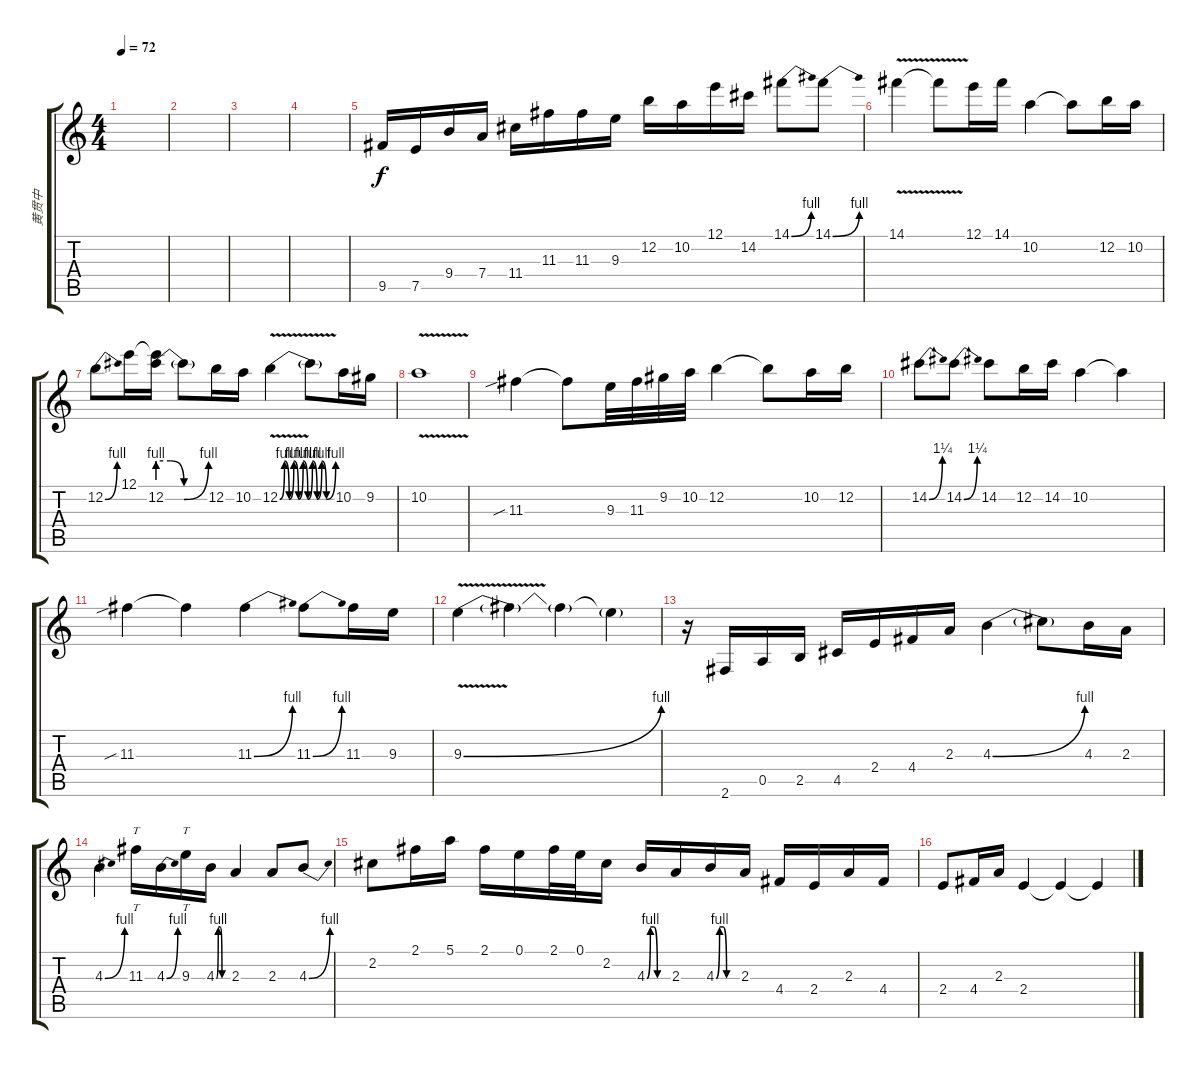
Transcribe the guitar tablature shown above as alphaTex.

\track ("黄贯中" "黄贯中") {instrument overdrivenguitar}
\staff {score tabs}
\tuning (E4 B3 G3 D3 A2 E2) {hide}
\ts (4 4)
\tempo 72
\clef g2
\ks c
|
|
|
|
9.5.16 7.5.16 9.4.16 7.4.16 11.4.16 11.3.16 11.3.16 9.3.16 12.2.16 10.2.16 12.1.16 14.2.16 14.1{be (bend 0 0 60 4)}.8 14.1{be (bend 0 0 60 4)}.8 |
14.1{v}.4 14.1{t}.8 12.1.16 14.1.16 10.2.4 10.2{t}.8 12.2.16 10.2.16 |
12.2{be (bend 0 0 60 4)}.8 12.1.16 (12.1{t} 12.2{be (custom 0 4 15 4 31 0 60 4)}).16 12.2{t}.8 12.2.16 10.2.16 12.2{be (custom 0 0 5 4 10 0 15 4 20 0 25 4 30 0 35 4 40 0 45 4 50 0 60 4) v}.4 12.2{t}.8 10.2.16 9.2.16 |
10.2{v}.1 |
11.3{sib}.4 11.3{t}.8 9.3.32 11.3.32 9.2.32 10.2.32 12.2.4 12.2{t}.8 10.2.16 12.2.16 |
14.2{be (bend 0 0 60 5)}.8 14.2{be (bend 0 0 60 5)}.8 14.2.8 12.2.16 14.2.16 10.2.4 10.2{t}.4 |
11.3{sib}.4 11.3{t}.4 11.3{be (bend 0 0 60 4)}.4 11.3{be (bend 0 0 60 4)}.8 11.3.16 9.3.16 |
9.3{be (bend 0 0 60 4) v}.4 9.3{t}.4 9.3{t}.4 9.3{t}.4 |
r.16 2.6.16 0.5.16 2.5.16 4.5.16 2.4.16 4.4.16 2.3.16 4.3{be (bend 0 0 60 4)}.4 4.3{t}.8 4.3.16 2.3.16 |
4.3{be (bend 0 0 60 4)}.4 11.3.16{tt} 4.3{be (bend 0 0 60 4)}.16 9.3.16{tt} 4.3{be (custom 0 0 10 4 20 4 30 0 60 0)}.16 2.3.4 2.3.8 4.3{be (bend 0 0 60 4)}.8 |
2.2.8 2.1.16 5.1.16 2.1.16 0.1.16 2.1.32 0.1.32 2.2.16 4.3{be (custom 0 0 10 4 20 4 30 0 60 0)}.16 2.3.16 4.3{be (custom 0 0 10 4 20 4 30 0 60 0)}.16 2.3.16 4.4.16 2.4.16 2.3.16 4.4.16 |
2.4.8 4.4.16 2.3.16 2.4.4 2.4{t}.4 2.4{t}.4
